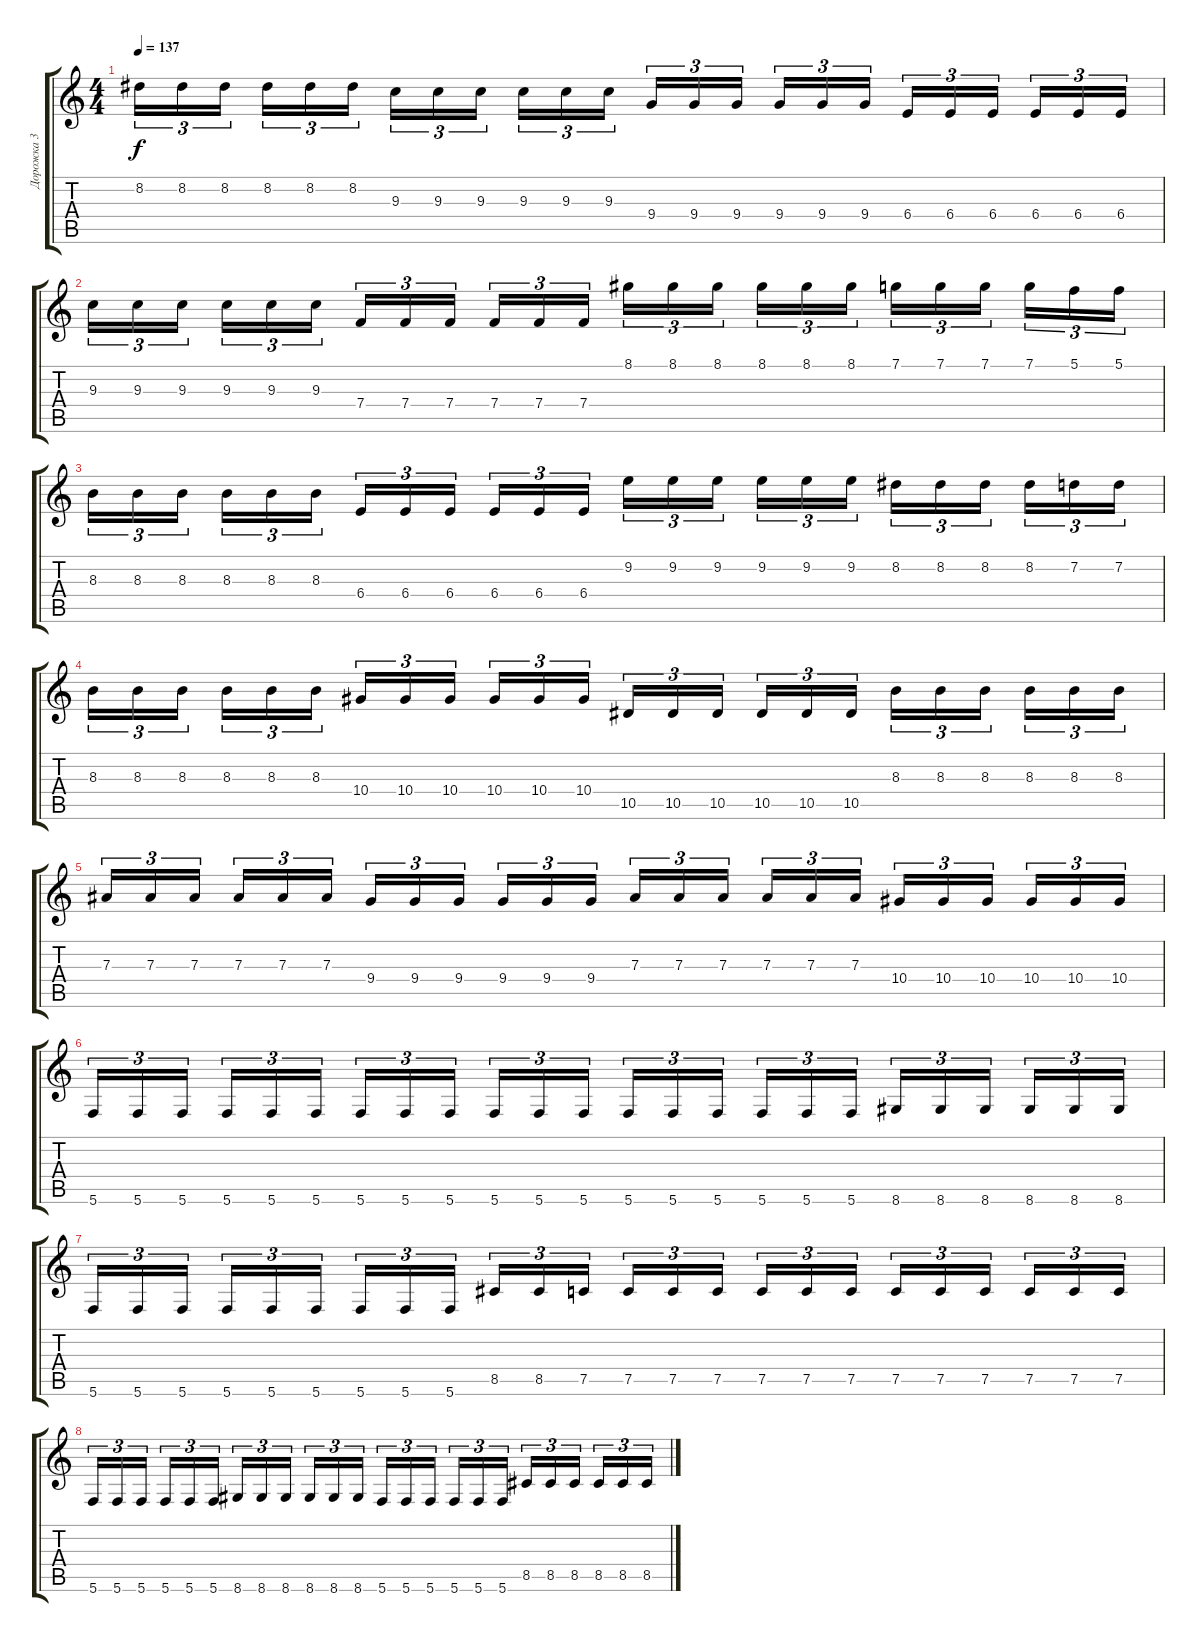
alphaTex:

\track ("Дорожка 3" "Дорожка 3") {instrument distortionguitar}
\staff {score tabs}
\tuning (C4 G3 Eb3 Bb2 F2 C2) {hide}
\ts (4 4)
\tempo 137
\clef g2
\ks c
8.2.16{tu (3 2) dy f} 8.2.16{tu (3 2)} 8.2.16{tu (3 2) beam splitsecondary} 8.2.16{tu (3 2)} 8.2.16{tu (3 2)} 8.2.16{tu (3 2)} 9.3.16{tu (3 2)} 9.3.16{tu (3 2)} 9.3.16{tu (3 2) beam splitsecondary} 9.3.16{tu (3 2)} 9.3.16{tu (3 2)} 9.3.16{tu (3 2)} 9.4.16{tu (3 2)} 9.4.16{tu (3 2)} 9.4.16{tu (3 2) beam splitsecondary} 9.4.16{tu (3 2)} 9.4.16{tu (3 2)} 9.4.16{tu (3 2)} 6.4.16{tu (3 2)} 6.4.16{tu (3 2)} 6.4.16{tu (3 2) beam splitsecondary} 6.4.16{tu (3 2)} 6.4.16{tu (3 2)} 6.4.16{tu (3 2)} |
9.3.16{tu (3 2)} 9.3.16{tu (3 2)} 9.3.16{tu (3 2) beam splitsecondary} 9.3.16{tu (3 2)} 9.3.16{tu (3 2)} 9.3.16{tu (3 2)} 7.4.16{tu (3 2)} 7.4.16{tu (3 2)} 7.4.16{tu (3 2) beam splitsecondary} 7.4.16{tu (3 2)} 7.4.16{tu (3 2)} 7.4.16{tu (3 2)} 8.1.16{tu (3 2)} 8.1.16{tu (3 2)} 8.1.16{tu (3 2) beam splitsecondary} 8.1.16{tu (3 2)} 8.1.16{tu (3 2)} 8.1.16{tu (3 2)} 7.1.16{tu (3 2)} 7.1.16{tu (3 2)} 7.1.16{tu (3 2) beam splitsecondary} 7.1.16{tu (3 2)} 5.1.16{tu (3 2)} 5.1.16{tu (3 2)} |
8.3.16{tu (3 2)} 8.3.16{tu (3 2)} 8.3.16{tu (3 2) beam splitsecondary} 8.3.16{tu (3 2)} 8.3.16{tu (3 2)} 8.3.16{tu (3 2)} 6.4.16{tu (3 2)} 6.4.16{tu (3 2)} 6.4.16{tu (3 2) beam splitsecondary} 6.4.16{tu (3 2)} 6.4.16{tu (3 2)} 6.4.16{tu (3 2)} 9.2.16{tu (3 2)} 9.2.16{tu (3 2)} 9.2.16{tu (3 2) beam splitsecondary} 9.2.16{tu (3 2)} 9.2.16{tu (3 2)} 9.2.16{tu (3 2)} 8.2.16{tu (3 2)} 8.2.16{tu (3 2)} 8.2.16{tu (3 2) beam splitsecondary} 8.2.16{tu (3 2)} 7.2.16{tu (3 2)} 7.2.16{tu (3 2)} |
8.3.16{tu (3 2)} 8.3.16{tu (3 2)} 8.3.16{tu (3 2) beam splitsecondary} 8.3.16{tu (3 2)} 8.3.16{tu (3 2)} 8.3.16{tu (3 2)} 10.4.16{tu (3 2)} 10.4.16{tu (3 2)} 10.4.16{tu (3 2) beam splitsecondary} 10.4.16{tu (3 2)} 10.4.16{tu (3 2)} 10.4.16{tu (3 2)} 10.5.16{tu (3 2)} 10.5.16{tu (3 2)} 10.5.16{tu (3 2) beam splitsecondary} 10.5.16{tu (3 2)} 10.5.16{tu (3 2)} 10.5.16{tu (3 2)} 8.3.16{tu (3 2)} 8.3.16{tu (3 2)} 8.3.16{tu (3 2) beam splitsecondary} 8.3.16{tu (3 2)} 8.3.16{tu (3 2)} 8.3.16{tu (3 2)} |
7.3.16{tu (3 2)} 7.3.16{tu (3 2)} 7.3.16{tu (3 2) beam splitsecondary} 7.3.16{tu (3 2)} 7.3.16{tu (3 2)} 7.3.16{tu (3 2)} 9.4.16{tu (3 2)} 9.4.16{tu (3 2)} 9.4.16{tu (3 2) beam splitsecondary} 9.4.16{tu (3 2)} 9.4.16{tu (3 2)} 9.4.16{tu (3 2)} 7.3.16{tu (3 2)} 7.3.16{tu (3 2)} 7.3.16{tu (3 2) beam splitsecondary} 7.3.16{tu (3 2)} 7.3.16{tu (3 2)} 7.3.16{tu (3 2)} 10.4.16{tu (3 2)} 10.4.16{tu (3 2)} 10.4.16{tu (3 2) beam splitsecondary} 10.4.16{tu (3 2)} 10.4.16{tu (3 2)} 10.4.16{tu (3 2)} |
5.6.16{tu (3 2)} 5.6.16{tu (3 2)} 5.6.16{tu (3 2) beam splitsecondary} 5.6.16{tu (3 2)} 5.6.16{tu (3 2)} 5.6.16{tu (3 2)} 5.6.16{tu (3 2)} 5.6.16{tu (3 2)} 5.6.16{tu (3 2) beam splitsecondary} 5.6.16{tu (3 2)} 5.6.16{tu (3 2)} 5.6.16{tu (3 2)} 5.6.16{tu (3 2)} 5.6.16{tu (3 2)} 5.6.16{tu (3 2) beam splitsecondary} 5.6.16{tu (3 2)} 5.6.16{tu (3 2)} 5.6.16{tu (3 2)} 8.6.16{tu (3 2)} 8.6.16{tu (3 2)} 8.6.16{tu (3 2) beam splitsecondary} 8.6.16{tu (3 2)} 8.6.16{tu (3 2)} 8.6.16{tu (3 2)} |
5.6.16{tu (3 2)} 5.6.16{tu (3 2)} 5.6.16{tu (3 2) beam splitsecondary} 5.6.16{tu (3 2)} 5.6.16{tu (3 2)} 5.6.16{tu (3 2)} 5.6.16{tu (3 2)} 5.6.16{tu (3 2)} 5.6.16{tu (3 2) beam splitsecondary} 8.5.16{tu (3 2)} 8.5.16{tu (3 2)} 7.5.16{tu (3 2)} 7.5.16{tu (3 2)} 7.5.16{tu (3 2)} 7.5.16{tu (3 2) beam splitsecondary} 7.5.16{tu (3 2)} 7.5.16{tu (3 2)} 7.5.16{tu (3 2)} 7.5.16{tu (3 2)} 7.5.16{tu (3 2)} 7.5.16{tu (3 2) beam splitsecondary} 7.5.16{tu (3 2)} 7.5.16{tu (3 2)} 7.5.16{tu (3 2)} |
5.6.16{tu (3 2)} 5.6.16{tu (3 2)} 5.6.16{tu (3 2) beam splitsecondary} 5.6.16{tu (3 2)} 5.6.16{tu (3 2)} 5.6.16{tu (3 2)} 8.6.16{tu (3 2)} 8.6.16{tu (3 2)} 8.6.16{tu (3 2) beam splitsecondary} 8.6.16{tu (3 2)} 8.6.16{tu (3 2)} 8.6.16{tu (3 2)} 5.6.16{tu (3 2)} 5.6.16{tu (3 2)} 5.6.16{tu (3 2) beam splitsecondary} 5.6.16{tu (3 2)} 5.6.16{tu (3 2)} 5.6.16{tu (3 2)} 8.5.16{tu (3 2)} 8.5.16{tu (3 2)} 8.5.16{tu (3 2) beam splitsecondary} 8.5.16{tu (3 2)} 8.5.16{tu (3 2)} 8.5.16{tu (3 2)}
